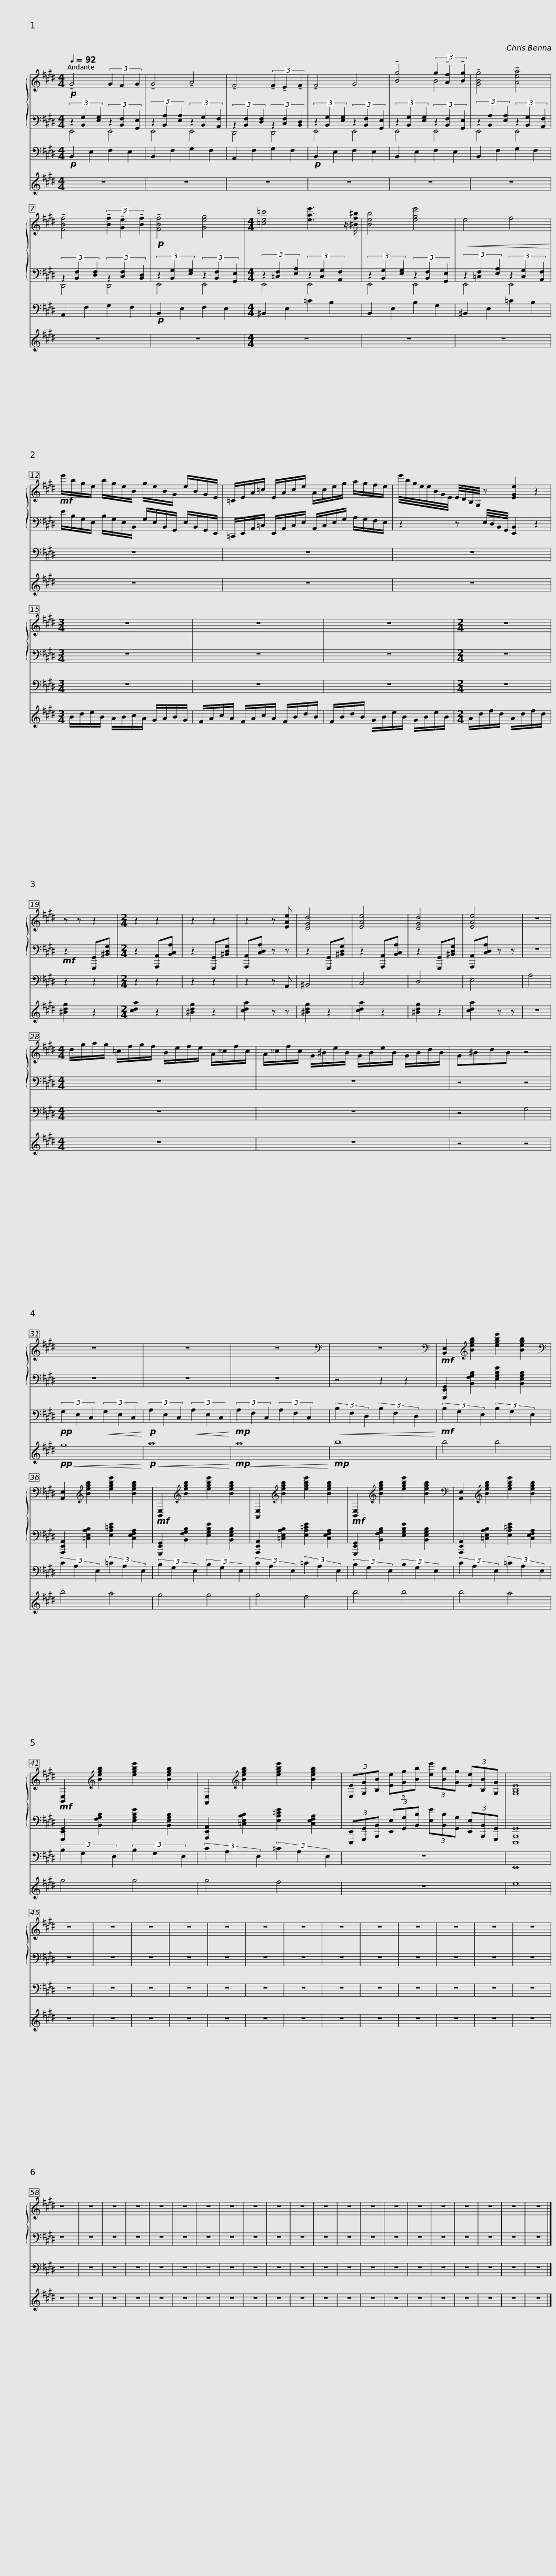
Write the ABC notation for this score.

X:1
%%score { ( 1 4 ) | ( 2 3 ) } 5 6
L:1/8
Q:1/4=92
M:4/4
I:linebreak $
K:E
V:1 treble
V:4 treble
V:2 bass
V:3 bass
V:5 bass
V:6 treble
V:1
!p! !tenuto!G4 (3G2 F2 G2 | !tenuto!G4 !tenuto!A4 | !tenuto!F4 (3!tenuto!F2 !tenuto!E2 !tenuto!F2 | !tenuto!F4 G4 |$ !tenuto![Bg]4 (3g2 !tenuto![Af]2 !tenuto![Bg]2 | %5
 !tenuto![GBg]4 !tenuto![Aea]4 | !tenuto![FBf]4 (3!tenuto![Bf]2 !tenuto![Ge]2 !tenuto![Bf]2 |!p! !tenuto![FBf]4 [Geg]4 |$[M:4/4] [=ce=c']4 [eae']3 z/ [^Bf^b]/ | [Beb]4 [ege']4 | %10
!<(! e4 f4!<)! |$!mf! e'/b/g/e/ b/g/e/B/ g/e/B/G/ e/B/G/E/ | =C/E/A/=c/ E/A/c/e/ A/c/e/g/ a/g/f/e/ |$ e'/4b/4g/4e/4e/4B/4G/4E/4 E/4D/4B,/4G,/4 z [EGe]2 z2 |[M:3/4] z6 | %15
 z6 |$ z6 |[M:2/4] z4 | z z z2 |[M:2/4] z2 z2 | %20
 z2 z2 | z2 z [EAe] |$ [DGd]4 | [EAe]4 | [DGd]4 | %25
 [EAe]4 | z4 |[M:4/4] d/g/a/g/ =c/f/g/f/ B/e/f/e/ A/^^c/f/c/ |$ A/^^c/f/c/ G/^B/e/B/ G/B/e/B/ G/B/d/B/ | G^BdB z4 | %30
 z8 | z8 | z8 |$[K:bass] z8 |[K:bass]!mf! [B,,E,]2[K:treble] [Begb]2 [egbe']2 [Begb]2 | %35
[K:bass] [A,,E,]2[K:treble] [Begb]2 [egbe']2 [Begb]2 |!mf! [B,,E,]2[K:treble] [Begb]2 [egbe']2 [Begb]2 |$ [A,,E,]2[K:treble] [Begb]2 [egbe']2 [Begb]2 |!mf! [B,,E,]2[K:treble] [Begb]2 [egbe']2 [Begb]2 |[K:bass] [A,,E,]2[K:treble] [Begb]2 [egbe']2 [Begb]2 | %40
!mf! [B,,E,]2[K:treble] [Begb]2 [egbe']2 [Begb]2 |$ [A,,E,]2[K:treble] [Begb]2 [egbe']2 [Begb]2 | (3[E,E][G,G][B,B] (3[Ee][Gg][Bb] (3[ee'][Bb][Gg] (3[Ee][B,B][G,G] | [G,B,E]8 | z8 | %45
 z8 | z8 | z8 | z8 | z8 |$ %50
 z8 | z8 | z8 | z8 | z8 | %55
 z8 | z8 | z8 | z8 | z8 | %60
 z8 | z8 | z8 | z8 | z8 | %65
 z8 | z8 |$ z8 | z8 | z8 | %70
 z8 | z8 | z8 | z8 | z8 | %75
 z8 | z8 | z8 |] %78
V:2
 (3z2 [B,,G,]2 [E,G,]2 (3z2 [B,,F,]2 [G,,E,]2 | (3z2 [B,,A,]2 [E,A,]2 (3z2 [B,,G,]2 [A,,F,]2 | (3z2 [B,,F,]2 [D,F,]2 (3z2 [C,F,]2 [B,,D,]2 | (3z2 [B,,G,]2 [E,G,]2 (3z2 [B,,F,]2 [G,,E,]2 |$ (3z2 [B,,G,]2 [E,G,]2 (3z2 [B,,F,]2 [G,,E,]2 | %5
 (3z2 [B,,A,]2 [E,A,]2 (3z2 [B,,G,]2 [A,,F,]2 | (3z2 [B,,F,]2 [D,F,]2 (3z2 [C,F,]2 [B,,D,]2 | (3z2 [B,,G,]2 [E,G,]2 (3z2 [B,,F,]2 [G,,E,]2 |$[M:4/4] (3z2 [=C,F,]2 [E,A,]2 (3z2 [C,G,]2 [A,,F,]2 | (3z2 [B,,G,]2 [E,G,]2 (3z2 [B,,F,]2 [G,,E,]2 | %10
 (3z2 [=C,F,]2 [E,A,]2 (3z2 [C,G,]2 [A,,F,]2 |$ E/B,/G,/E,/ B,/G,/E,/B,,/ G,/E,/B,,/G,,/ E,/B,,/G,,/E,,/ | =C,,/E,,/A,,/=C,/ E,,/A,,/C,/E,/ A,,/C,/E,/G,/ A,/G,/F,/E,/ |$ z2 z E,/4D,/4B,,/4G,,/4 [E,,B,,]2 z2 |[M:3/4] z6 | %15
 z6 |$ z6 |[M:2/4] z4 |!mf! z2 [G,,,G,,][^B,,D,G,] |[M:2/4] z2 [A,,,A,,][B,,C,A,] | %20
 z2 [G,,,G,,][^B,,D,G,] | [A,,,A,,][C,D,A,] z z |$ z2 [G,,,G,,][^B,,D,G,] | z2 [A,,,A,,][B,,C,A,] | z2 [G,,,G,,][^B,,D,G,] | %25
 [A,,,A,,][C,D,A,] z z | z4 |[M:4/4] z8 |$ z8 | z4 z4 | %30
 z8 | z8 | z8 |$ z4 z2 z2 | [G,,,E,,G,,]2 [B,,F,G,B,]2 [E,G,B,E]2 [B,,E,G,B,]2 | %35
 [A,,,E,,A,,]2 [=C,E,A,B,]2 [E,A,=CE]2 [C,E,F,A,]2 | [G,,,E,,G,,]2 [B,,F,G,B,]2 [E,G,B,E]2 [B,,E,G,B,]2 |$ [A,,,E,,A,,]2 [=C,E,A,B,]2 [E,A,=CE]2 [C,E,F,A,]2 | [G,,,E,,G,,]2 [B,,F,G,B,]2 [E,G,B,E]2 [B,,E,G,B,]2 | [A,,,E,,A,,]2 [=C,E,A,B,]2 [E,A,=CE]2 [C,E,F,A,]2 | %40
 [G,,,E,,G,,]2 [B,,F,G,B,]2 [E,G,B,E]2 [B,,E,G,B,]2 |$ [A,,,E,,A,,]2 [=C,E,A,B,]2 [E,A,=CE]2 [C,E,F,A,]2 | (3[E,,,E,,][G,,,G,,][B,,,B,,] (3[E,,E,][G,,G,][B,,B,] (3[E,E][B,,B,][G,,G,] (3[E,,E,][B,,,B,,][G,,,G,,] | [E,,,B,,,G,,]8 | z8 | %45
 z8 | z8 | z8 | z8 | z8 |$ %50
 z8 | z8 | z8 | z8 | z8 | %55
 z8 | z8 | z8 | z8 | z8 | %60
 z8 | z8 | z8 | z8 | z8 | %65
 z8 | z8 |$ z8 | z8 | z8 | %70
 z8 | z8 | z8 | z8 | z8 | %75
 z8 | z8 | z8 |] %78
V:3
 E,,4 E,,4 | E,,4 E,,4 | D,,4 D,,4 | E,,4 E,,4 |$ E,,4 E,,4 | %5
 E,,4 E,,4 | D,,4 D,,4 | E,,4 E,,4 |$[M:4/4] E,,4 E,,4 | E,,4 E,,4 | %10
 E,,4 E,,4 |$ x8 | x8 |$ x8 |[M:3/4] x6 | %15
 x6 |$ x6 |[M:2/4] x4 | x4 |[M:2/4] x4 | %20
 x4 | x4 |$ x4 | x4 | x4 | %25
 x4 | x4 |[M:4/4] x8 |$ x8 | x8 | %30
 x8 | x8 | x8 |$ x8 | x8 | %35
 x8 | x8 |$ x8 | x8 | x8 | %40
 x8 |$ x8 | x8 | x8 | x8 | %45
 x8 | x8 | x8 | x8 | x8 |$ %50
 x8 | x8 | x8 | x8 | x8 | %55
 x8 | x8 | x8 | x8 | x8 | %60
 x8 | x8 | x8 | x8 | x8 | %65
 x8 | x8 |$ x8 | x8 | x8 | %70
 x8 | x8 | x8 | x8 | x8 | %75
 x8 | x8 | x8 |] %78
V:4
 x8 | x8 | x8 | x8 |$ x4 B4 | %5
 x8 | x8 | x8 |$[M:4/4] x8 | x8 | %10
 x8 |$ x8 | x8 |$ x8 |[M:3/4] x6 | %15
 x6 |$ x6 |[M:2/4] x4 | x4 |[M:2/4] x4 | %20
 x4 | x4 |$ x4 | x4 | x4 | %25
 x4 | x4 |[M:4/4] x8 |$ x8 | x8 | %30
 x8 | x8 | x8 |$[K:bass] x8 |[K:bass] x2[K:treble] x6 | %35
[K:bass] x2[K:treble] x6 | x2[K:treble] x6 |$ x2[K:treble] x6 | x2[K:treble] x6 |[K:bass] x2[K:treble] x6 | %40
 x2[K:treble] x6 |$ x2[K:treble] x6 | x8 | x8 | x8 | %45
 x8 | x8 | x8 | x8 | x8 |$ %50
 x8 | x8 | x8 | x8 | x8 | %55
 x8 | x8 | x8 | x8 | x8 | %60
 x8 | x8 | x8 | x8 | x8 | %65
 x8 | x8 |$ x8 | x8 | x8 | %70
 x8 | x8 | x8 | x8 | x8 | %75
 x8 | x8 | x8 |] %78
V:5
!p! B,,2 E,2 F,2 E,2 | B,,2 F,2 G,2 F,2 | A,,2 F,2 G,2 F,2 |!p! B,,2 E,2 F,2 E,2 |$ B,,2 E,2 F,2 E,2 | %5
 B,,2 F,2 G,2 F,2 | A,,2 F,2 G,2 F,2 |!p! B,,2 E,2 F,2 E,2 |$[M:4/4] ^B,,2 E,2 =C2 B,2 | B,,2 E,2 B,2 G,2 | %10
 ^B,,2 E,2 =C2 B,2 |$ z8 | z8 |$ z8 |[M:3/4] z6 | %15
 z6 |$ z6 |[M:2/4] z4 | z2 z2 |[M:2/4] z2 z2 | %20
 z2 z2 | z2 z A,, |$ ^B,,4 | C,4 | D,4 | %25
 E,4 | A,4 |[M:4/4] z8 |$ z8 | z4 G,4 | %30
!pp! (3G,2 E,2 C,2!<(! (3G,2 E,2 C,2!<)! |!p! (3A,2 E,2 C,2!<(! (3A,2 E,2 C,2!<)! |!mp! (3A,2 F,2 C,2 (3A,2 F,2 C,2 |$!<(! (3B,2 F,2 D,2 (3B,2 F,2 D,2!<)! |!mf! (3B,2 G,2 E,2 (3B,2 G,2 E,2 | %35
 (3C2 A,2 E,2 (3=C2 A,2 E,2 | (3B,2 G,2 E,2 (3B,2 G,2 E,2 |$ (3C2 A,2 E,2 (3=C2 A,2 E,2 | (3B,2 G,2 E,2 (3B,2 G,2 E,2 | (3C2 A,2 E,2 (3=C2 A,2 E,2 | %40
 (3B,2 G,2 E,2 (3B,2 G,2 E,2 |$ (3C2 A,2 E,2 (3=C2 A,2 E,2 | z8 | E,,8 | z8 | %45
 z8 | z8 | z8 | z8 | z8 |$ %50
 z8 | z8 | z8 | z8 | z8 | %55
 z8 | z8 | z8 | z8 | z8 | %60
 z8 | z8 | z8 | z8 | z8 | %65
 z8 | z8 |$ z8 | z8 | z8 | %70
 z8 | z8 | z8 | z8 | z8 | %75
 z8 | z8 | z8 |] %78
V:6
 z8 | z8 | z8 | z8 |$ z8 | %5
 z8 | z8 | z8 |$[M:4/4] z8 | z8 | %10
 z8 |$ z8 | z8 |$ z8 |[M:3/4] B/d/e/B/ A/B/c/A/ G/A/B/G/ | %15
 F/A/c/A/ F/A/c/A/ F/B/d/B/ |$ F/B/d/B/ G/B/e/B/ G/B/e/B/ |[M:2/4] A/d/f/d/ A/d/f/d/ | [^Bdg]2 z2 |[M:2/4] [cda]2 z2 | %20
 [^Bdg]2 z2 | [cda]2 z z |$ [^Bdg]2 z2 | [cda]2 z2 | [^Bdg]2 z2 | %25
 [cda]2 z z | z4 |[M:4/4] z8 |$ z8 | z4 z4 | %30
!pp!!<(! g8!<)! |!p!!<(! a8!<)! |!mp!!<(! a8!<)! |$!mp! b8 | b4 b4 | %35
 b4 a4 | g4 g4 |$ g4 f4 | b4 b4 | b4 a4 | %40
 g4 g4 |$ g4 f4 | z8 | e8 | z8 | %45
 z8 | z8 | z8 | z8 | z8 |$ %50
 z8 | z8 | z8 | z8 | z8 | %55
 z8 | z8 | z8 | z8 | z8 | %60
 z8 | z8 | z8 | z8 | z8 | %65
 z8 | z8 |$ z8 | z8 | z8 | %70
 z8 | z8 | z8 | z8 | z8 | %75
 z8 | z8 | z8 |] %78
